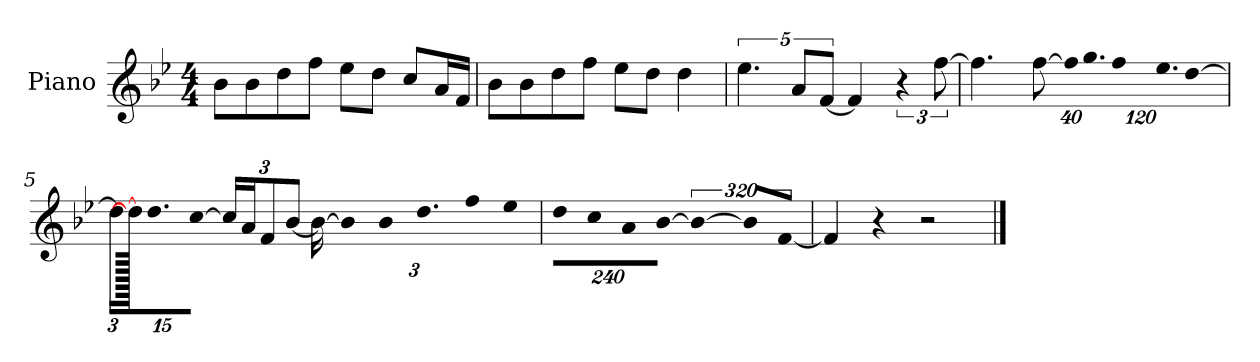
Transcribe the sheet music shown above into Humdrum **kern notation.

**kern
*part1
*staff1
*I"Piano
*I'P-no
*clefG2
*k[b-e-]
*M4/4
*MM90
=1
8b-\L
8b-\
8dd\
8ff\J
8ee-\L
8dd\J
8cc/L
16a/L
16f/JJ
=2
8b-\L
8b-\
8dd\
8ff\J
8ee-\L
8dd\J
4dd\
=3
5.ee-\
10a/L
[10f/J
4f/]
6r
[12ff\
=4
4.ff\]
[8ff\
*Xbrackettup
!LO:N:vis=32
640%23ff\KLL]
!LO:N:vis=16.
960%103gg\J
!LO:N:vis=8
960%137ff\
!LO:N:vis=16.
960%103ee-\L
[384%41dd\J
!!LO:LB:g=z
=5
24dd\KL]
1920dd\_
12.dd\
[12cc\J
24cc/LL]
24a/J
12f/
[12b-/J
24b-\KL_
120b-\KL]
10b-\
10.dd\
10ff\
10ee-\J
=6
*brackettup
!LO:N:vis=8
960%137dd\L
!LO:N:vis=8
960%137cc\
!LO:N:vis=8
960%137a\
!LO:N:vis=8
[960%137b-\J
!LO:N:vis=4
640%183b-\_
!LO:N:vis=16
1920%137b-/LL]
!LO:N:vis=16
[1920%137f/JJ
=7
4f/]
4r
2r
==
*-
